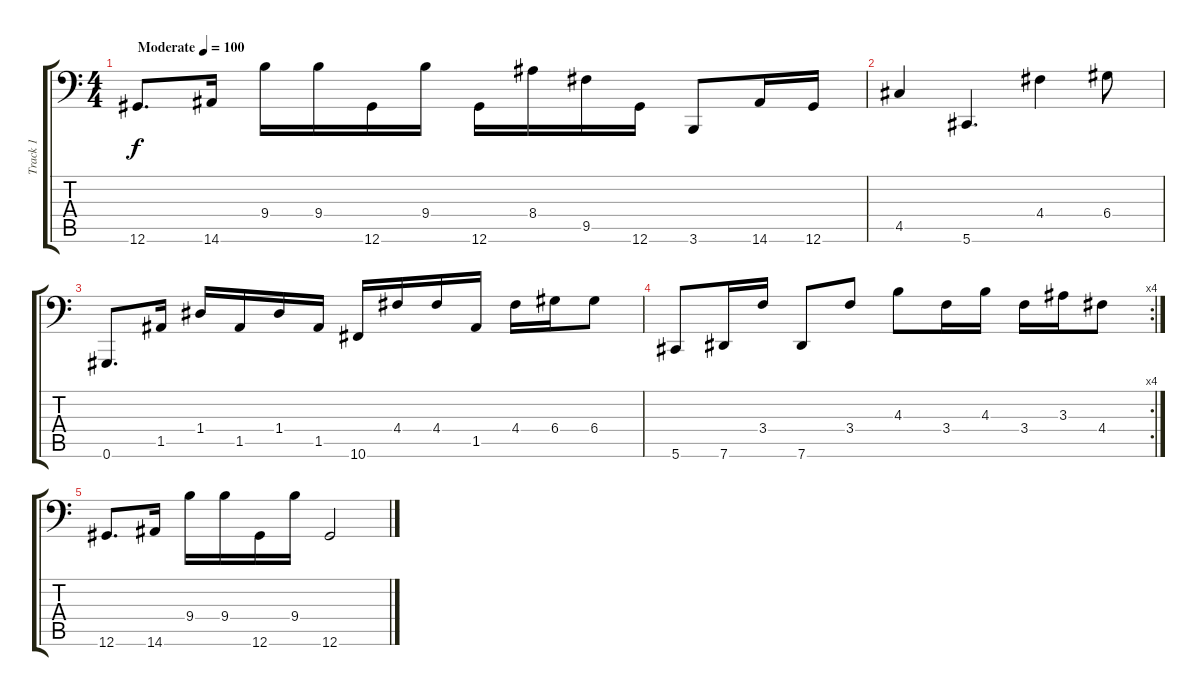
\track ("Track 1" "Track 1") {instrument pad3polysynth}
\staff {score tabs}
\tuning (E4 B3 G3 D3 A2 Ab1) {hide}
\ts (4 4)
\tempo (100 "Moderate")
\clef f4
\ks c
12.6.8{d dy f instrument pad3polysynth} 14.6.16 9.4.16 9.4.16 12.6.16 9.4.16 12.6.16 8.4.16 9.5.16 12.6.16 3.6.8 14.6.16 12.6.16 |
4.5.4 5.6.4{d} 4.4.4 6.4.8 |
0.6.8{d} 1.5.16 1.4.16 1.5.16 1.4.16 1.5.16 10.6.16 4.4.16 4.4.16 1.5.16 4.4.16 6.4.16 6.4.8 |
\rc 4
5.6.8 7.6.16 3.4.16 7.6.8 3.4.8 4.3.8 3.4.16 4.3.16 3.4.16 3.3.16 4.4.8 |
12.6.8{d} 14.6.16 9.4.16 9.4.16 12.6.16 9.4.16 12.6.2
